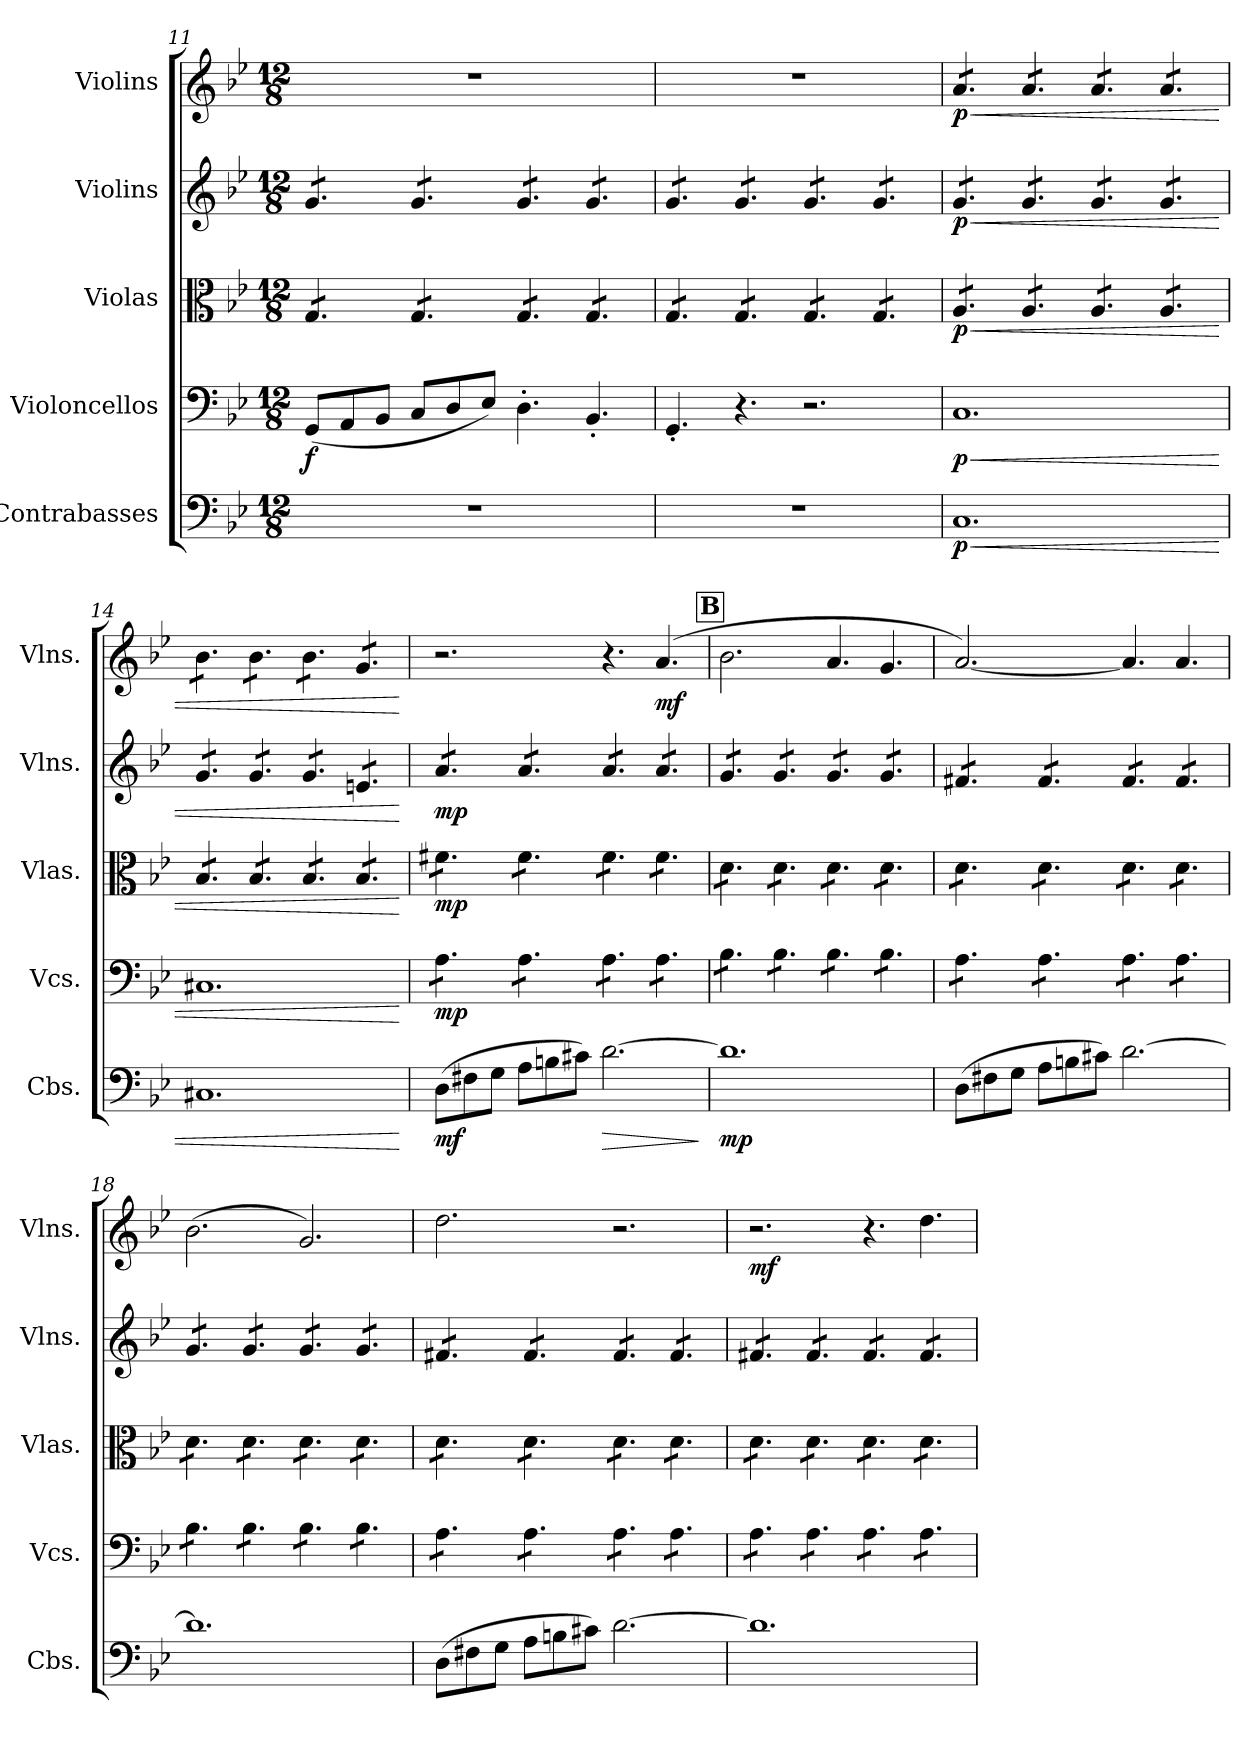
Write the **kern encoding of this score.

**kern	**dynam	**kern	**dynam	**kern	**dynam	**kern	**dynam	**kern	**dynam
*part5	*part5	*part4	*part4	*part3	*part3	*part2	*part2	*part1	*part1
*staff5	*staff5	*staff4	*staff4	*staff3	*staff3	*staff2	*staff2	*staff1	*staff1
*I"Contrabasses	*	*I"Violoncellos	*	*I"Violas	*	*I"Violins	*	*I"Violins	*
*I'Cbs.	*	*I'Vcs.	*	*I'Vlas.	*	*I'Vlns.	*	*I'Vlns.	*
*clefF4	*	*clefF4	*	*clefC3	*	*clefG2	*	*clefG2	*
*ITrd7c12	*	*	*	*	*	*	*	*	*
*k[b-e-]	*	*k[b-e-]	*	*k[b-e-]	*	*k[b-e-]	*	*k[b-e-]	*
*M12/8	*	*M12/8	*	*M12/8	*	*M12/8	*	*M12/8	*
=11	=11	=11	=11	=11	=11	=11	=11	=11	=11
!	!	!	!LO:DY:b	!	!	!	!	!	!
*	*	*	*	*tremolo	*	*	*	*	*
*	*	*	*	*	*	*tremolo	*	*	*
1.r	.	(<8GG/L	f	8G/L	.	8g/L	.	1.r	.
.	.	8AA/	.	8G/	.	8g/	.	.	.
.	.	8BB-/J	.	8G/J	.	8g/J	.	.	.
.	.	8C/L	.	8G/L	.	8g/L	.	.	.
.	.	8D/	.	8G/	.	8g/	.	.	.
.	.	8E-/J)	.	8G/J	.	8g/J	.	.	.
.	.	4.D'\	.	8G/L	.	8g/L	.	.	.
.	.	.	.	8G/	.	8g/	.	.	.
.	.	.	.	8G/J	.	8g/J	.	.	.
.	.	4.BB-'/	.	8G/L	.	8g/L	.	.	.
.	.	.	.	8G/	.	8g/	.	.	.
.	.	.	.	8G/J	.	8g/J	.	.	.
=12	=12	=12	=12	=12	=12	=12	=12	=12	=12
1.r	.	4.GG'/	.	8G/L	.	8g/L	.	1.r	.
.	.	.	.	8G/	.	8g/	.	.	.
.	.	.	.	8G/J	.	8g/J	.	.	.
.	.	4.r	.	8G/L	.	8g/L	.	.	.
.	.	.	.	8G/	.	8g/	.	.	.
.	.	.	.	8G/J	.	8g/J	.	.	.
.	.	2.r	.	8G/L	.	8g/L	.	.	.
.	.	.	.	8G/	.	8g/	.	.	.
.	.	.	.	8G/J	.	8g/J	.	.	.
.	.	.	.	8G/L	.	8g/L	.	.	.
.	.	.	.	8G/	.	8g/	.	.	.
.	.	.	.	8G/J	.	8g/J	.	.	.
!!LO:LB:g=z
=13	=13	=13	=13	=13	=13	=13	=13	=13	=13
!	!LO:HP:b	!	!LO:HP:b	!	!LO:HP:b	!	!LO:HP:b	!	!LO:HP:b
!	!LO:DY:n=1:b	!	!LO:DY:n=1:b	!	!LO:DY:n=1:b	!	!LO:DY:n=1:b	!	!LO:DY:n=1:b
*	*	*	*	*	*	*	*	*tremolo	*
1.CC	< p	1.C	< p	8A/L	< p	8g/L	< p	8a/L	< p
.	.	.	.	8A/	.	8g/	.	8a/	.
.	.	.	.	8A/J	.	8g/J	.	8a/J	.
.	.	.	.	8A/L	.	8g/L	.	8a/L	.
.	.	.	.	8A/	.	8g/	.	8a/	.
.	.	.	.	8A/J	.	8g/J	.	8a/J	.
.	.	.	.	8A/L	.	8g/L	.	8a/L	.
.	.	.	.	8A/	.	8g/	.	8a/	.
.	.	.	.	8A/J	.	8g/J	.	8a/J	.
.	.	.	.	8A/L	.	8g/L	.	8a/L	.
.	.	.	.	8A/	.	8g/	.	8a/	.
.	.	.	.	8A/J	.	8g/J	.	8a/J	.
=14	=14	=14	=14	=14	=14	=14	=14	=14	=14
1.CC#X	.	1.C#X	.	8B-/L	.	8g/L	.	8b-\L	.
.	.	.	.	8B-/	.	8g/	.	8b-\	.
.	.	.	.	8B-/J	.	8g/J	.	8b-\J	.
.	.	.	.	8B-/L	.	8g/L	.	8b-\L	.
.	.	.	.	8B-/	.	8g/	.	8b-\	.
.	.	.	.	8B-/J	.	8g/J	.	8b-\J	.
.	.	.	.	8B-/L	.	8g/L	.	8b-\L	.
.	.	.	.	8B-/	.	8g/	.	8b-\	.
.	.	.	.	8B-/J	.	8g/J	.	8b-\J	.
.	.	.	.	8B-/L	.	8en/L	.	8g/L	.
.	.	.	.	8B-/	.	8en/	.	8g/	.
.	.	.	.	8B-/J	.	8en/J	.	8g/J	.
*	*	*	*	*	*	*	*	*Xtremolo	*
.	[	.	[	.	[	.	[	.	[
=15	=15	=15	=15	=15	=15	=15	=15	=15	=15
!	!LO:DY:b	!	!LO:DY:b	!	!LO:DY:b	!	!LO:DY:b	!	!
*	*	*tremolo	*	*	*	*	*	*	*
(>8DD\L	mf	8A\L	mp	8f#X\L	mp	8a/L	mp	2.r	.
8FF#X\	.	8A\	.	8f#X\	.	8a/	.	.	.
8GG\J	.	8A\J	.	8f#X\J	.	8a/J	.	.	.
8AA\L	.	8A\L	.	8f#\L	.	8a/L	.	.	.
8BBn\	.	8A\	.	8f#\	.	8a/	.	.	.
8C#X\J)	.	8A\J	.	8f#\J	.	8a/J	.	.	.
!	!LO:HP:b	!	!	!	!	!	!	!	!
[2.D\	>	8A\L	.	8f#\L	.	8a/L	.	4.r	.
.	.	8A\	.	8f#\	.	8a/	.	.	.
.	.	8A\J	.	8f#\J	.	8a/J	.	.	.
!	!	!	!	!	!	!	!	!	!LO:DY:b
.	.	8A\L	.	8f#\L	.	8a/L	.	(>4.a/	mf
.	.	8A\	.	8f#\	.	8a/	.	.	.
.	.	8A\J	.	8f#\J	.	8a/J	.	.	.
.	]	.	.	.	.	.	.	.	.
!!LO:REH:place=s1:a:B:fs=14:t=B
=16	=16	=16	=16	=16	=16	=16	=16	=16	=16
!	!LO:DY:b	!	!	!	!	!	!	!	!
1.D]	mp	8B-\L	.	8d\L	.	8g/L	.	2.b-\	.
.	.	8B-\	.	8d\	.	8g/	.	.	.
.	.	8B-\J	.	8d\J	.	8g/J	.	.	.
.	.	8B-\L	.	8d\L	.	8g/L	.	.	.
.	.	8B-\	.	8d\	.	8g/	.	.	.
.	.	8B-\J	.	8d\J	.	8g/J	.	.	.
.	.	8B-\L	.	8d\L	.	8g/L	.	4.a/	.
.	.	8B-\	.	8d\	.	8g/	.	.	.
.	.	8B-\J	.	8d\J	.	8g/J	.	.	.
.	.	8B-\L	.	8d\L	.	8g/L	.	4.g/	.
.	.	8B-\	.	8d\	.	8g/	.	.	.
.	.	8B-\J	.	8d\J	.	8g/J	.	.	.
!!LO:PB:g=z
=17	=17	=17	=17	=17	=17	=17	=17	=17	=17
(>8DD\L	.	8A\L	.	8d\L	.	8f#X/L	.	[2.a/)	.
8FF#X\	.	8A\	.	8d\	.	8f#X/	.	.	.
8GG\J	.	8A\J	.	8d\J	.	8f#X/J	.	.	.
8AA\L	.	8A\L	.	8d\L	.	8f#/L	.	.	.
8BBn\	.	8A\	.	8d\	.	8f#/	.	.	.
8C#X\J)	.	8A\J	.	8d\J	.	8f#/J	.	.	.
[2.D\	.	8A\L	.	8d\L	.	8f#/L	.	4.a/]	.
.	.	8A\	.	8d\	.	8f#/	.	.	.
.	.	8A\J	.	8d\J	.	8f#/J	.	.	.
.	.	8A\L	.	8d\L	.	8f#/L	.	4.a/	.
.	.	8A\	.	8d\	.	8f#/	.	.	.
.	.	8A\J	.	8d\J	.	8f#/J	.	.	.
=18	=18	=18	=18	=18	=18	=18	=18	=18	=18
1.D]	.	8B-\L	.	8d\L	.	8g/L	.	(>2.b-\	.
.	.	8B-\	.	8d\	.	8g/	.	.	.
.	.	8B-\J	.	8d\J	.	8g/J	.	.	.
.	.	8B-\L	.	8d\L	.	8g/L	.	.	.
.	.	8B-\	.	8d\	.	8g/	.	.	.
.	.	8B-\J	.	8d\J	.	8g/J	.	.	.
.	.	8B-\L	.	8d\L	.	8g/L	.	2.g/)	.
.	.	8B-\	.	8d\	.	8g/	.	.	.
.	.	8B-\J	.	8d\J	.	8g/J	.	.	.
.	.	8B-\L	.	8d\L	.	8g/L	.	.	.
.	.	8B-\	.	8d\	.	8g/	.	.	.
.	.	8B-\J	.	8d\J	.	8g/J	.	.	.
=19	=19	=19	=19	=19	=19	=19	=19	=19	=19
(>8DD\L	.	8A\L	.	8d\L	.	8f#X/L	.	2.dd\	.
8FF#X\	.	8A\	.	8d\	.	8f#X/	.	.	.
8GG\J	.	8A\J	.	8d\J	.	8f#X/J	.	.	.
8AA\L	.	8A\L	.	8d\L	.	8f#/L	.	.	.
8BBn\	.	8A\	.	8d\	.	8f#/	.	.	.
8C#X\J)	.	8A\J	.	8d\J	.	8f#/J	.	.	.
[2.D\	.	8A\L	.	8d\L	.	8f#/L	.	2.r	.
.	.	8A\	.	8d\	.	8f#/	.	.	.
.	.	8A\J	.	8d\J	.	8f#/J	.	.	.
.	.	8A\L	.	8d\L	.	8f#/L	.	.	.
.	.	8A\	.	8d\	.	8f#/	.	.	.
.	.	8A\J	.	8d\J	.	8f#/J	.	.	.
=20	=20	=20	=20	=20	=20	=20	=20	=20	=20
!	!	!	!	!	!	!	!	!	!LO:DY:b
1.D]	.	8A\L	.	8d\L	.	8f#X/L	.	2.r	mf
.	.	8A\	.	8d\	.	8f#X/	.	.	.
.	.	8A\J	.	8d\J	.	8f#X/J	.	.	.
.	.	8A\L	.	8d\L	.	8f#/L	.	.	.
.	.	8A\	.	8d\	.	8f#/	.	.	.
.	.	8A\J	.	8d\J	.	8f#/J	.	.	.
.	.	8A\L	.	8d\L	.	8f#/L	.	4.r	.
.	.	8A\	.	8d\	.	8f#/	.	.	.
.	.	8A\J	.	8d\J	.	8f#/J	.	.	.
.	.	8A\L	.	8d\L	.	8f#/L	.	4.dd\	.
.	.	8A\	.	8d\	.	8f#/	.	.	.
.	.	8A\J	.	8d\J	.	8f#/J	.	.	.
*	*	*	*	*	*	*Xtremolo	*	*	*
*	*	*	*	*Xtremolo	*	*	*	*	*
*	*	*Xtremolo	*	*	*	*	*	*	*
=	=	=	=	=	=	=	=	=	=
*-	*-	*-	*-	*-	*-	*-	*-	*-	*-
